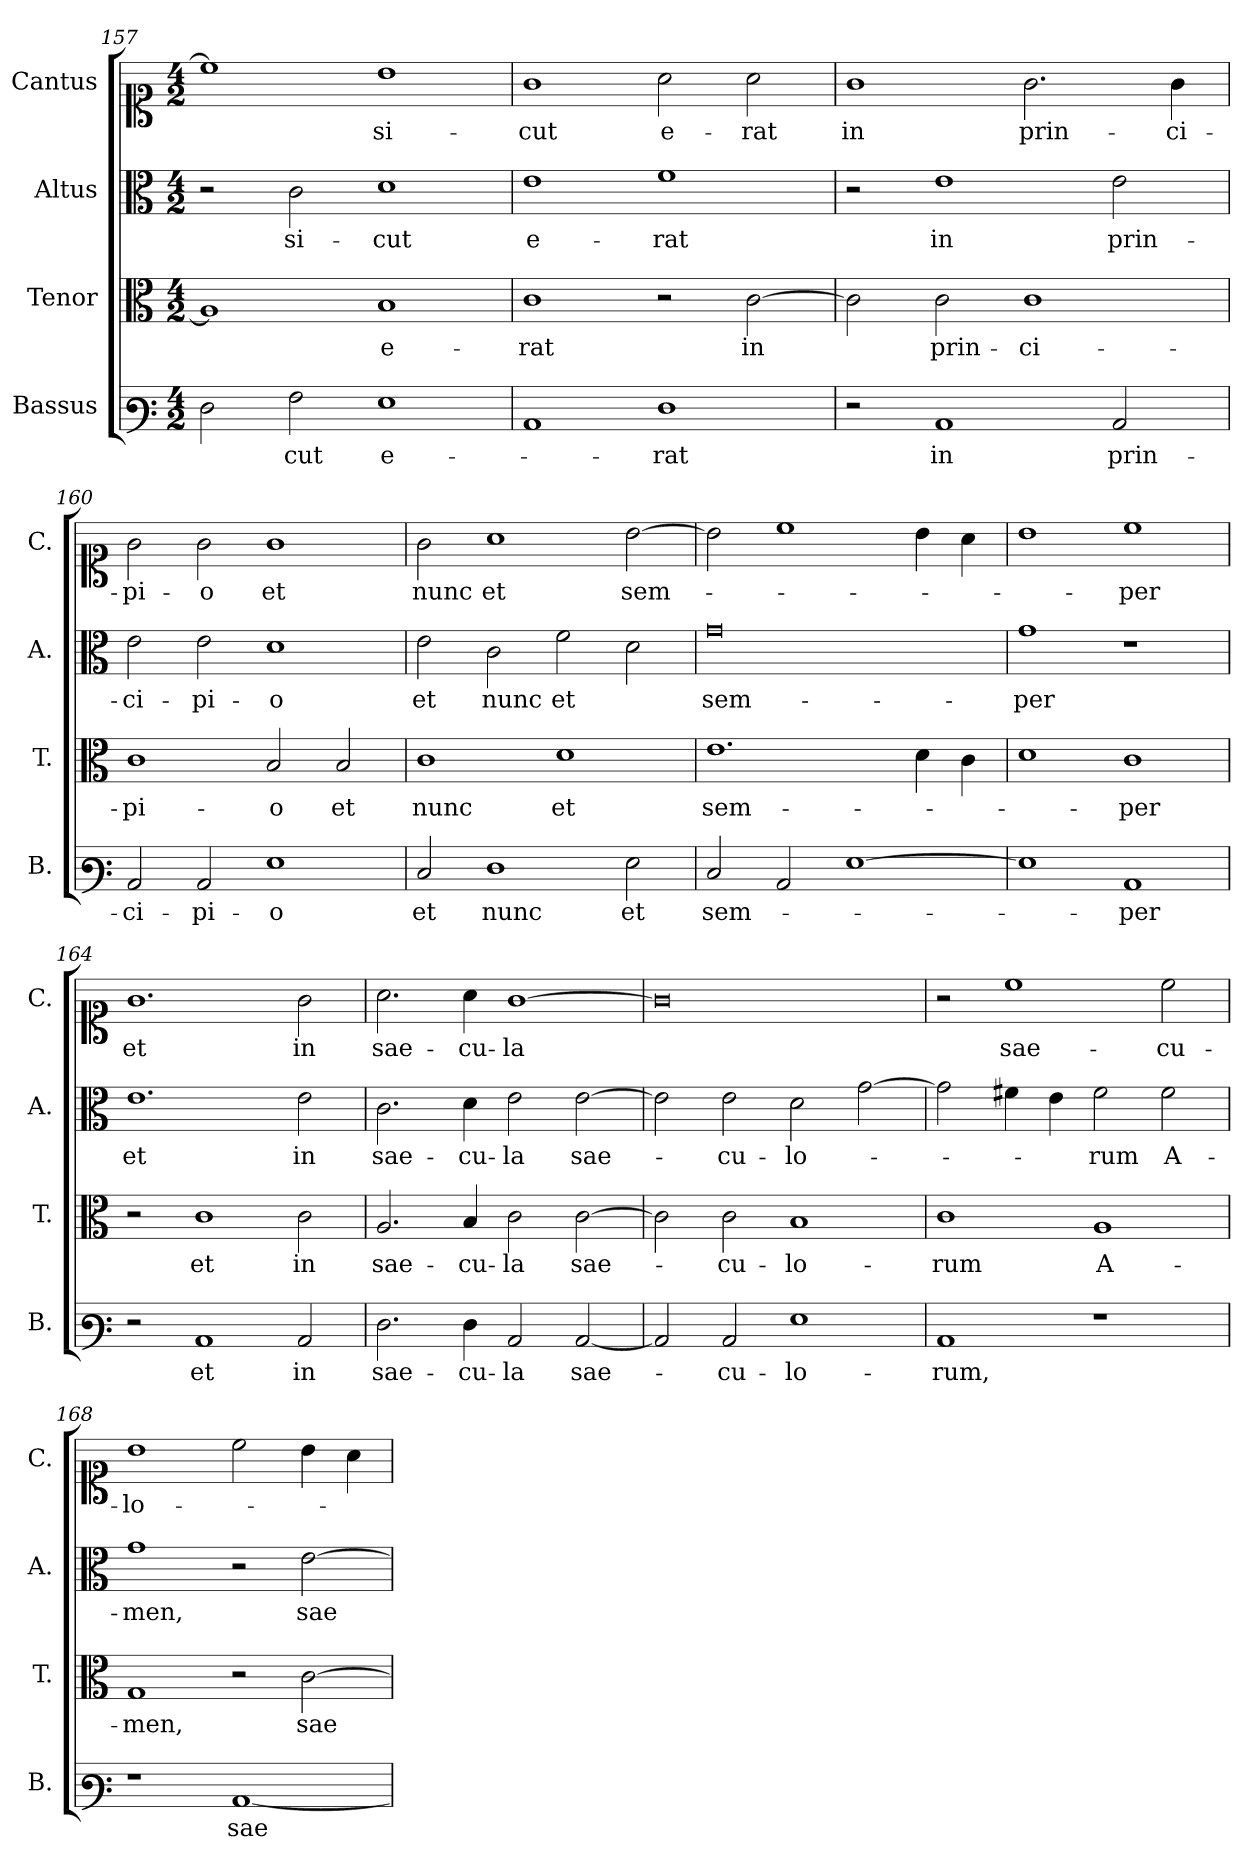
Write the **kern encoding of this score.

**kern	**text	**kern	**text	**kern	**text	**kern	**text
*part4	*part4	*part3	*part3	*part2	*part2	*part1	*part1
*staff4	*staff4	*staff3	*staff3	*staff2	*staff2	*staff1	*staff1
*I"Bassus	*	*I"Tenor	*	*I"Altus	*	*I"Cantus	*
*I'B.	*	*I'T.	*	*I'A.	*	*I'C.	*
*clefF3	*	*clefC3	*	*clefC3	*	*clefC1	*
*k[]	*	*k[]	*	*k[]	*	*k[]	*
*M4/2	*	*M4/2	*	*M4/2	*	*M4/2	*
=157	=157	=157	=157	=157	=157	=157	=157
2F\	.	1A]	.	2r	.	1cc]	.
2A\	-cut	.	.	2c\	si-	.	.
1G	e-	1B	e-	1d	-cut	1b	si-
=158	=158	=158	=158	=158	=158	=158	=158
1C	.	1c	-rat	1e	e-	1g	-cut
1F	-rat	2r	.	1f	-rat	2a\	e-
.	.	[2c\	in	.	.	2a\	-rat
=159	=159	=159	=159	=159	=159	=159	=159
2r	.	2c\]	.	2r	.	1g	in
1C	in	2c\	prin-	1e	in	.	.
.	.	1c	-ci-	.	.	2.g\	prin-
2C/	prin-	.	.	2e\	prin-	.	.
.	.	.	.	.	.	4g\	-ci-
!!LO:LB:g=z
=160	=160	=160	=160	=160	=160	=160	=160
2C/	-ci-	1c	-pi-	2e\	-ci-	2g\	-pi-
2C/	-pi-	.	.	2e\	-pi-	2g\	-o
1G	-o	2B/	-o	1d	-o	1g	et
.	.	2B/	et	.	.	.	.
=161	=161	=161	=161	=161	=161	=161	=161
2E/	et	1c	nunc	2e\	et	2g\	nunc
1F	nunc	.	.	2c\	nunc	1a	et
.	.	1d	et	2f\	et	.	.
2G\	et	.	.	2d\	.	[2b\	sem-
=162	=162	=162	=162	=162	=162	=162	=162
2E/	sem-	1.e	sem-	0g	sem-	2b\]	.
2C/	.	.	.	.	.	1cc	.
[1G	.	.	.	.	.	.	.
.	.	4d\	.	.	.	4b\	.
.	.	4c\	.	.	.	4a\	.
=163	=163	=163	=163	=163	=163	=163	=163
1G]	.	1d	.	1g	-per	1b	.
1C	-per	1c	-per	1r	.	1cc	-per
=164	=164	=164	=164	=164	=164	=164	=164
2r	.	2r	.	1.e	et	1.g	et
1C	et	1c	et	.	.	.	.
2C/	in	2c\	in	2e\	in	2g\	in
=165	=165	=165	=165	=165	=165	=165	=165
2.F\	sae-	2.A/	sae-	2.c\	sae-	2.a\	sae-
4F\	-cu-	4B/	-cu-	4d\	-cu-	4a\	-cu-
2C/	-la	2c\	-la	2e\	-la	[1g	-la
[2C/	sae-	[2c\	sae-	[2e\	sae-	.	.
!!LO:PB:g=z
=166	=166	=166	=166	=166	=166	=166	=166
2C/]	.	2c\]	.	2e\]	.	0g]	.
2C/	-cu-	2c\	-cu-	2e\	-cu-	.	.
1G	-lo-	1B	-lo-	2d\	-lo-	.	.
.	.	.	.	[2g\	.	.	.
=167	=167	=167	=167	=167	=167	=167	=167
1C	-rum,	1c	-rum	2g\]	.	2r	.
.	.	.	.	4f#X\	.	1cc	sae-
.	.	.	.	4e\	.	.	.
1r	.	1A	A-	2f#\	-rum	.	.
.	.	.	.	2f#\	A-	2cc\	-cu-
=168	=168	=168	=168	=168	=168	=168	=168
1r	.	1G	-men,	1g	-men,	1b	-lo-
[1C	sae-	2r	.	2r	.	2cc\	.
.	.	[2c\	sae-	[2e\	sae-	4b\	.
.	.	.	.	.	.	4a\	.
=	=	=	=	=	=	=	=
*-	*-	*-	*-	*-	*-	*-	*-
